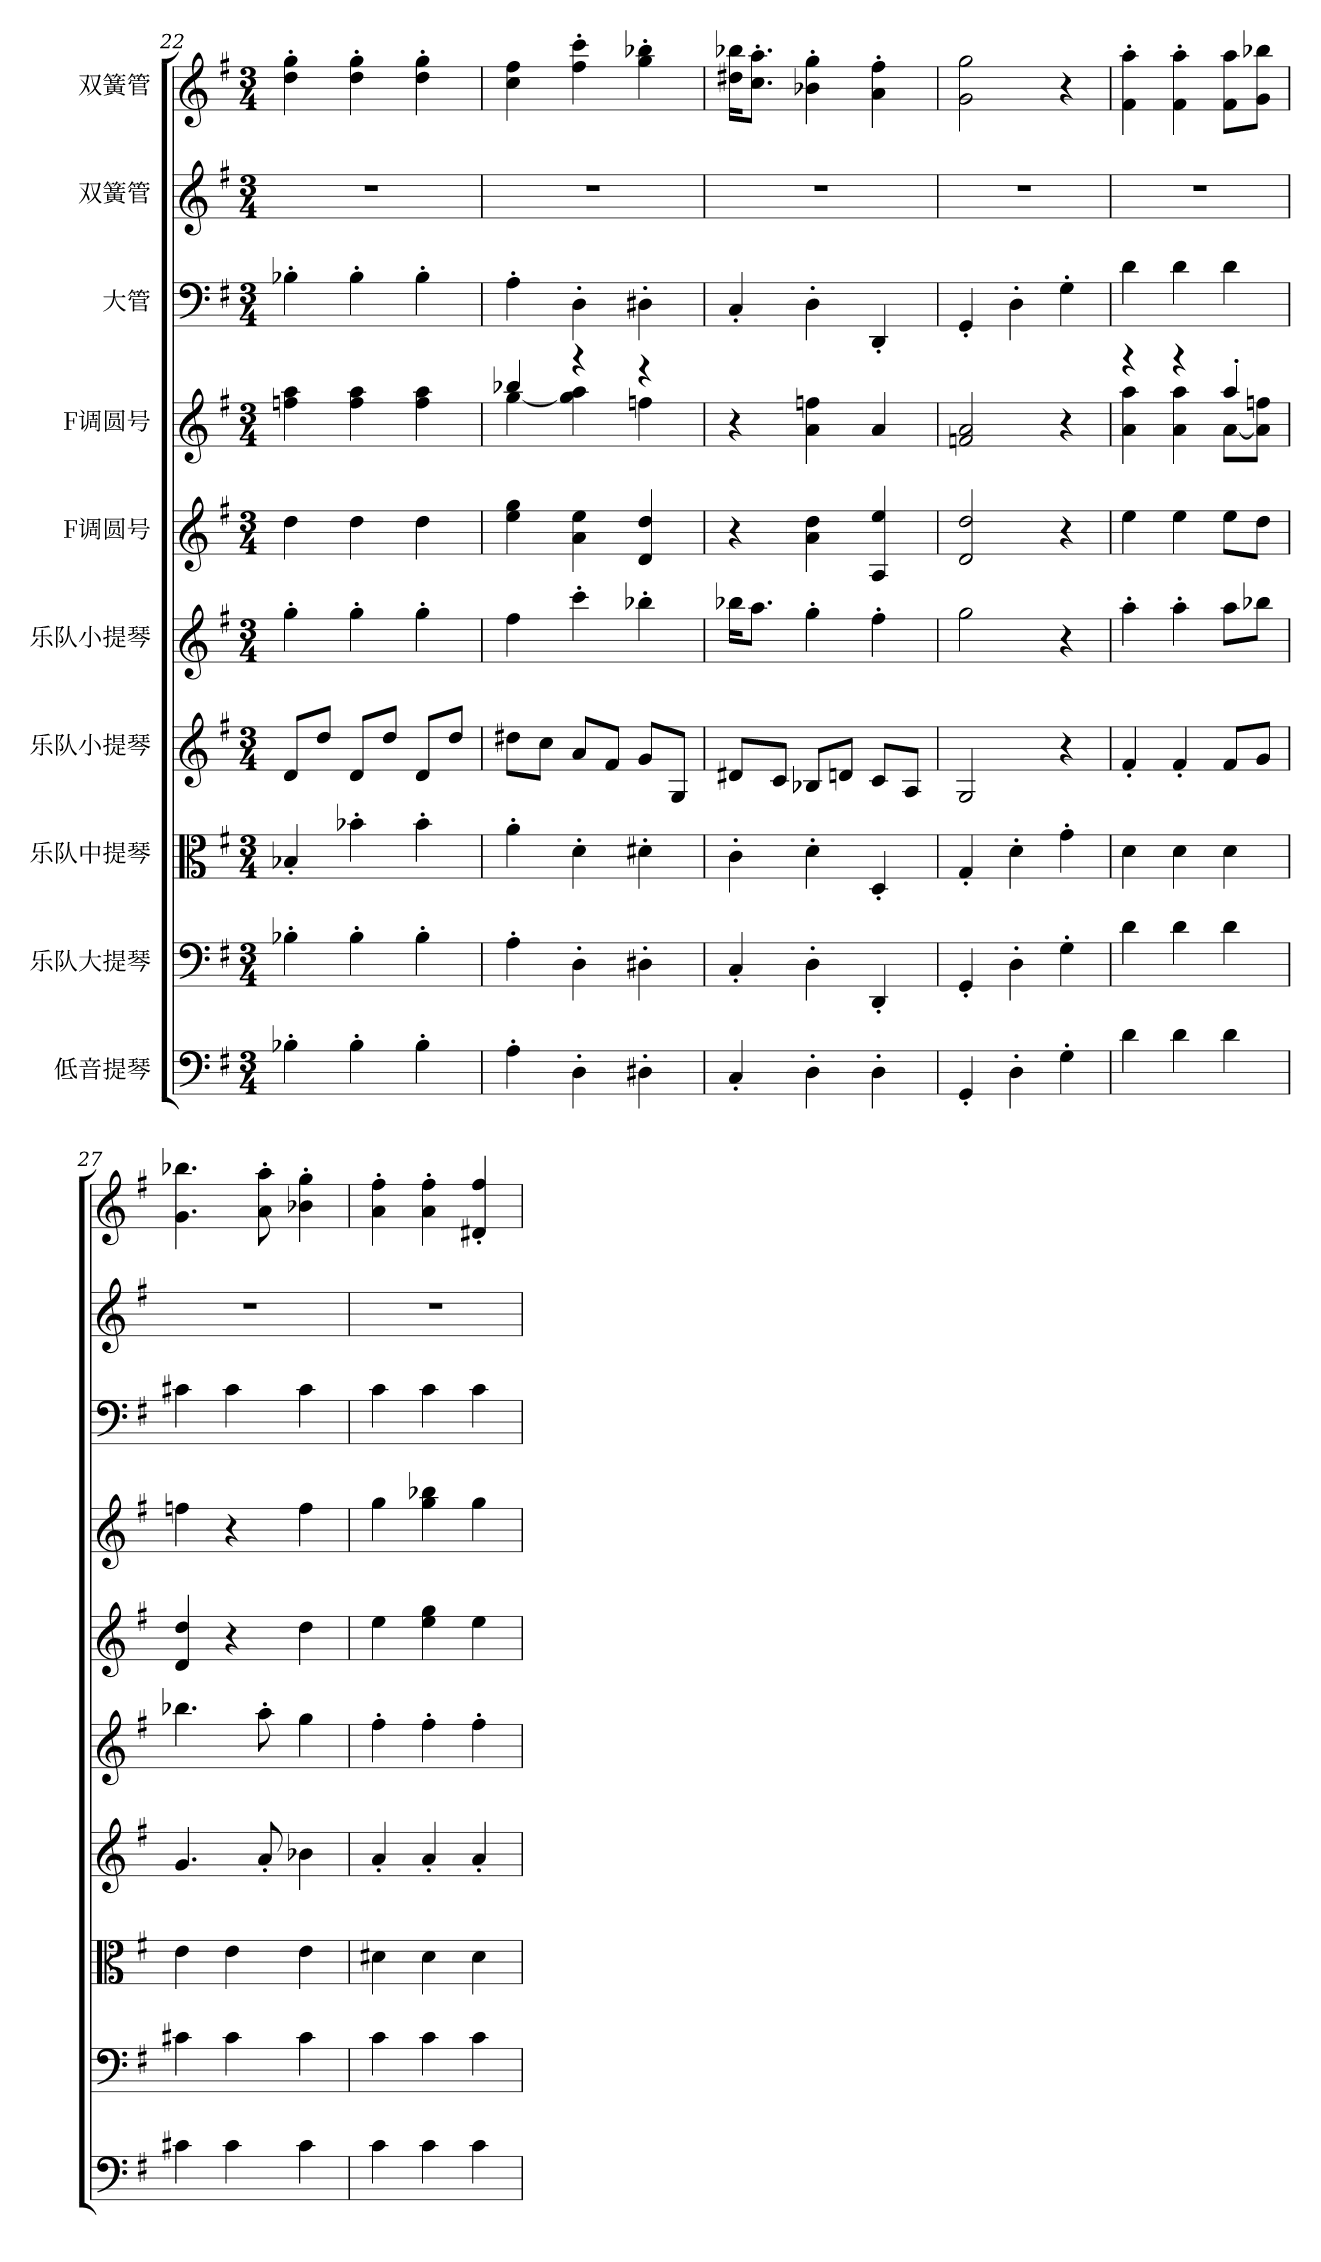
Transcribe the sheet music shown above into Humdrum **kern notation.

**kern	**kern	**kern	**kern	**kern	**kern	**kern	**kern	**kern	**kern
*part10	*part9	*part8	*part7	*part6	*part5	*part4	*part3	*part2	*part1
*staff10	*staff9	*staff8	*staff7	*staff6	*staff5	*staff4	*staff3	*staff2	*staff1
*I"低音提琴	*I"乐队大提琴	*I"乐队中提琴	*I"乐队小提琴	*I"乐队小提琴	*I"F调圆号	*I"F调圆号	*I"大管	*I"双簧管	*I"双簧管
!!LO:PB:g=z
*clefF4	*clefF4	*clefC3	*clefG2	*clefG2	*clefG2	*clefG2	*clefF4	*clefG2	*clefG2
*ITrd7c12	*	*	*	*	*ITrd4c7	*ITrd4c7	*	*	*
*k[f#]	*k[f#]	*k[f#]	*k[f#]	*k[f#]	*k[]	*k[]	*k[f#]	*k[f#]	*k[f#]
*M3/4	*M3/4	*M3/4	*M3/4	*M3/4	*M3/4	*M3/4	*M3/4	*M3/4	*M3/4
=22	=22	=22	=22	=22	=22	=22	=22	=22	=22
4BB-X'\	4B-X'\	4B-X'/	8d/L	4gg'\	4g\	4b-X\ 4dd\	4B-X'\	2.r	4dd\' 4gg\'
.	.	.	8dd/J	.	.	.	.	.	.
4BB-'\	4B-'\	4b-X'\	8d/L	4gg'\	4g\	4b-\ 4dd\	4B-'\	.	4dd\' 4gg\'
.	.	.	8dd/J	.	.	.	.	.	.
4BB-'\	4B-'\	4b-'\	8d/L	4gg'\	4g\	4b-\ 4dd\	4B-'\	.	4dd\' 4gg\'
.	.	.	8dd/J	.	.	.	.	.	.
=23	=23	=23	=23	=23	=23	=23	=23	=23	=23
*	*	*	*	*	*	*^	*	*	*
4AA'\	4A'\	4a'\	8dd#X\L	4ff#\	4a\ 4cc\	4ee-X/	[4cc\	4A'\	2.r	4cc\ 4ff#\
.	.	.	8cc\J	.	.	.	.	.	.	.
4DD'\	4D'\	4d'\	8a/L	4ccc'\	4d\ 4a\	4r	4cc\] 4dd\	4D'\	.	4ff#\' 4ccc\'
.	.	.	8f#/J	.	.	.	.	.	.	.
4DD#X'\	4D#X'\	4d#X'\	8g/L	4bb-X'\	4G/ 4g/	4r	4b-X\	4D#X'\	.	4gg\' 4bb-X\'
.	.	.	8G/J	.	.	.	.	.	.	.
*	*	*	*	*	*	*v	*v	*	*	*
=24	=24	=24	=24	=24	=24	=24	=24	=24	=24
4CC'/	4C'/	4c'\	8d#X/L	16bb-X\KL	4r	4r	4C'/	2.r	16dd#X\ 16bb-X\KL
.	.	.	.	8.aa\J	.	.	.	.	8.cc\' 8.aa\'J
.	.	.	8c/J	.	.	.	.	.	.
4DD'\	4D'\	4d'\	8B-X/L	4gg'\	4d\ 4g\	4d\ 4b-X\	4D'\	.	4b-X\' 4gg\'
.	.	.	8dn/J	.	.	.	.	.	.
4DD'\	4DD'/	4D'/	8c/L	4ff#'\	4D/ 4a/	4d/	4DD'/	.	4a\' 4ff#\'
.	.	.	8A/J	.	.	.	.	.	.
=25	=25	=25	=25	=25	=25	=25	=25	=25	=25
*	*	*	*	*	*	*	*	*	*MM124
4GGG'/	4GG'/	4G'/	2G/	2gg\	2G/ 2g/	2B-X/ 2d/	4GG'/	2.r	2g\ 2gg\
4DD'\	4D'\	4d'\	.	.	.	.	4D'\	.	.
4GG'\	4G'\	4g'\	4r	4r	4r	4r	4G'\	.	4r
=26	=26	=26	=26	=26	=26	=26	=26	=26	=26
*	*	*	*	*	*	*	*	*	*MM128
*	*	*	*	*	*	*^	*	*	*
4D\	4d\	4d\	4f#'/	4aa'\	4a\	4r	4d\ 4dd\	4d\	2.r	4f#\' 4aa\'
4D\	4d\	4d\	4f#'/	4aa'\	4a\	4r	4d\ 4dd\	4d\	.	4f#\' 4aa\'
4D\	4d\	4d\	8f#/L	8aa\L	8a\L	4dd'/	[8d\L	4d\	.	8f#\ 8aa\L
.	.	.	8g/J	8bb-X\J	8g\J	.	8d\] 8b-X\J	.	.	8g\ 8bb-X\J
*	*	*	*	*	*	*v	*v	*	*	*
=27	=27	=27	=27	=27	=27	=27	=27	=27	=27
4C#X\	4c#X\	4e\	4.g/	4.bb-X\	4G/ 4g/	4b-X\	4c#X\	2.r	4.g\ 4.bb-X\
4C#\	4c#\	4e\	.	.	4r	4r	4c#\	.	.
.	.	.	8a'/	8aa'\	.	.	.	.	8a\' 8aa\'
4C#\	4c#\	4e\	4b-X\	4gg\	4g\	4b-\	4c#\	.	4b-X\' 4gg\'
!!LO:PB:g=z
=28	=28	=28	=28	=28	=28	=28	=28	=28	=28
4C\	4c\	4d#X\	4a'/	4ff#'\	4a\	4cc\	4c\	2.r	4a\' 4ff#\'
4C\	4c\	4d#\	4a'/	4ff#'\	4a\ 4cc\	4cc\ 4ee-X\	4c\	.	4a\' 4ff#\'
4C\	4c\	4d#\	4a'/	4ff#'\	4a\	4cc\	4c\	.	4d#X/' 4ff#/'
=	=	=	=	=	=	=	=	=	=
*-	*-	*-	*-	*-	*-	*-	*-	*-	*-
